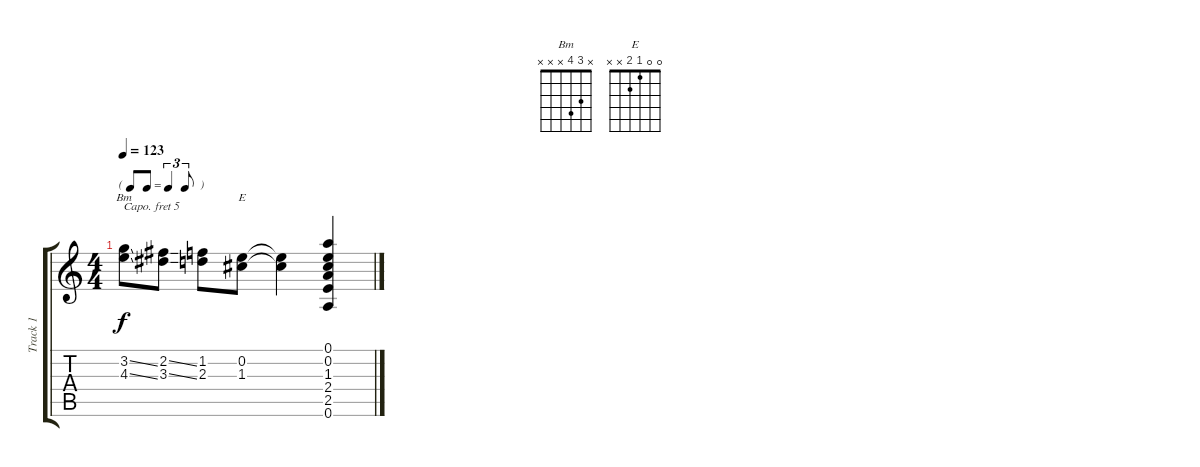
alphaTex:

\track ("Track 1" "Track 1") {instrument electricguitarjazz}
\staff {score tabs}
\capo 5
\tuning (E4 B3 G3 D3 A2 E2) {hide}
\chord ("Bm" x 3 4 x x x)
\chord ("E" 0 0 1 2 x x)
\ts (4 4)
\tf triplet8th
\tempo 123
\clef g2
\ks c
(3.2{ss} 4.3{ss}).8{ch "Bm" dy f} (2.2{ss} 3.3{ss}).8 (1.2 2.3).8 (0.2 1.3).8{ch "E"} (0.2{t} 1.3{t}).4 (0.1 0.2 1.3 2.4 2.5 0.6).4
